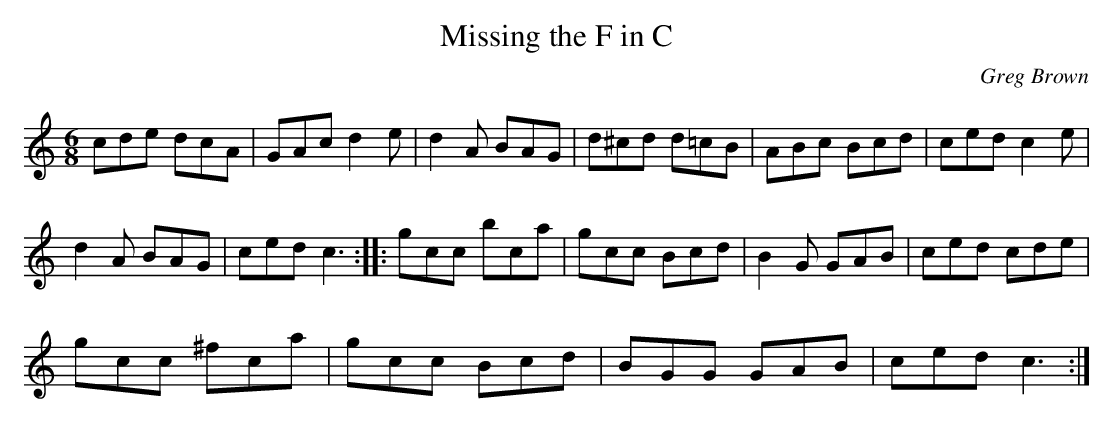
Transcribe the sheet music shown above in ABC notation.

X:1
T:Missing the F in C
C:Greg Brown
M:6/8
L:1/8
K:C
cde dcA | GAc d2e | d2A BAG | d^cd d=cB | ABc Bcd | ced c2e |
d2A BAG | ced c3 :: gcc bca | gcc Bcd | B2G GAB | ced cde |
gcc ^fca | gcc Bcd | BGG GAB | ced c3 :|
